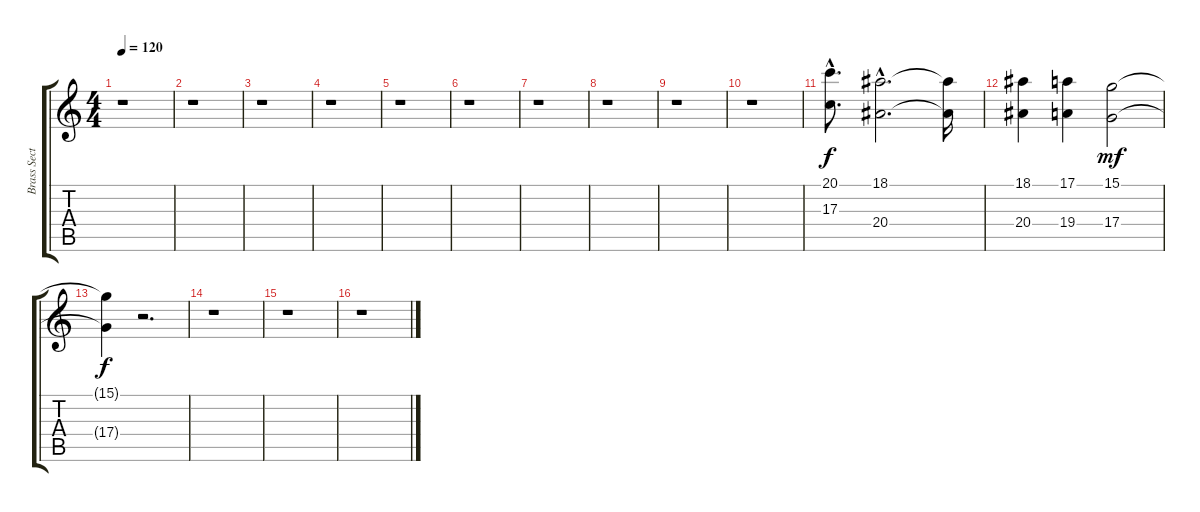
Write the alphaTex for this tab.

\track ("Brass Section" "Brass Sect") {instrument brasssection}
\staff {score tabs}
\tuning (E4 B3 G3 D3 A2 E2) {hide}
\ts (4 4)
\tempo 120
\clef g2
\ks c
r.1{dy f instrument brasssection} |
r.1 |
r.1 |
r.1 |
r.1 |
r.1 |
r.1 |
r.1 |
r.1 |
r.1 |
(20.1{hac} 17.3{hac}).8{d} (18.1{hac} 20.4{hac}).2{d} (18.1{t} 20.4{t}).16 |
(18.1 20.4).4 (17.1 19.4).4 (15.1 17.4).2{dy mf} |
(15.1{t} 17.4{t}).4{dy f} r.2{d} |
r.1 |
r.1 |
r.1
